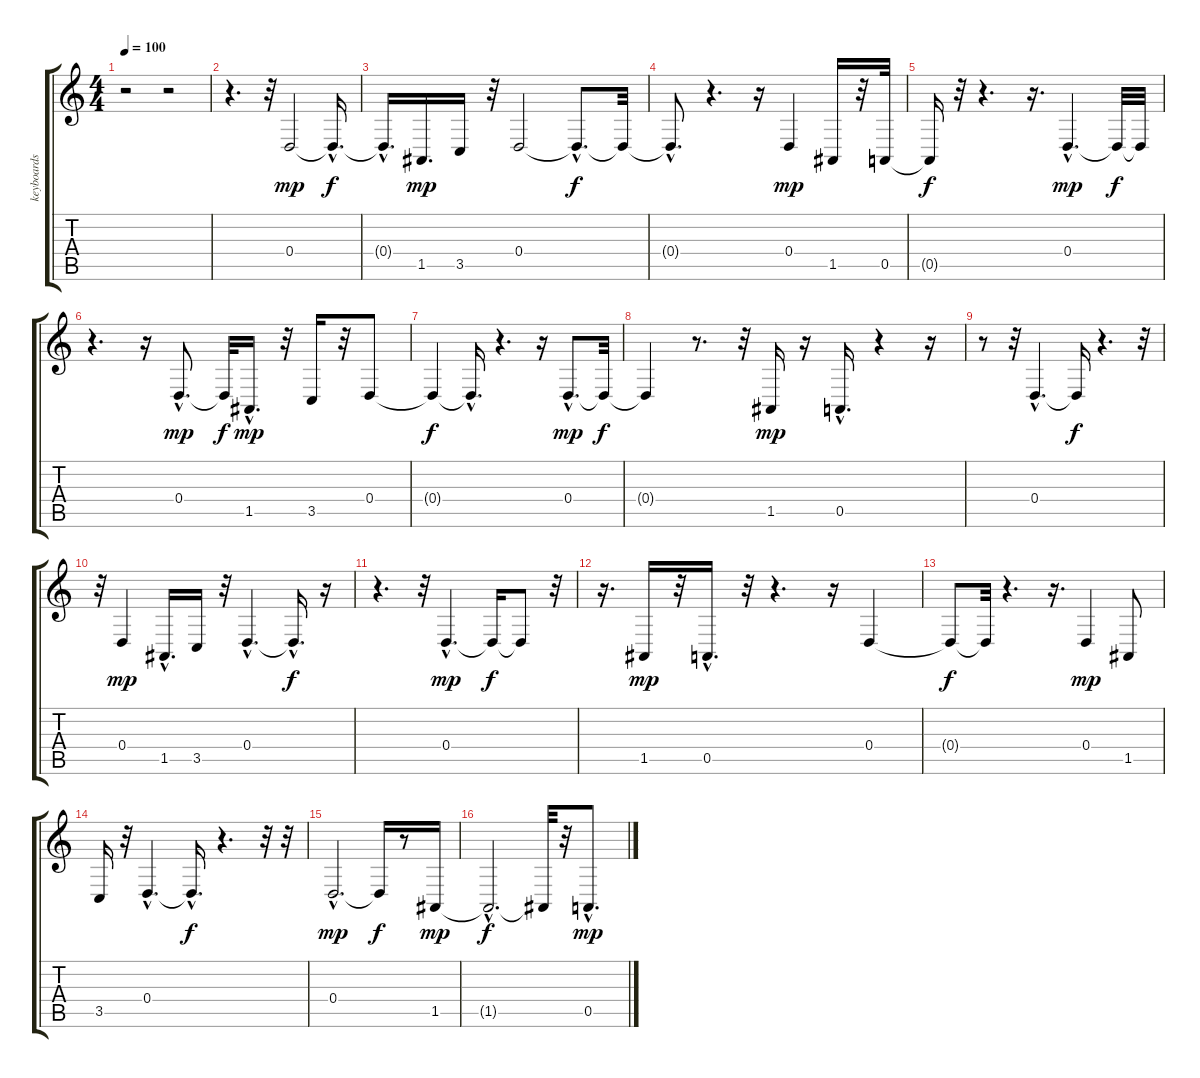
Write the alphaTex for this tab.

\track ("keyboards" "keyboards") {instrument synthstrings1}
\staff {score tabs}
\tuning (E4 B3 G3 D3 A2 E2) {hide}
\ts (4 4)
\tempo 100
\clef g2
\ks c
r.2{dy f} r.2 |
r.4{d} r.32 0.4.2{dy mp} 0.4{hac t}.16{d dy f} |
0.4{hac t}.16{d} 1.5.16{d dy mp} 3.5.16 r.32 0.4.2 0.4{hac t}.8{d dy f} 0.4{t}.32 |
0.4{hac t}.8{d} r.4{d} r.16 0.4.4{dy mp} 1.5.16 r.32 0.5.32 |
0.5{t}.16{dy f} r.32 r.4{d} r.16{d} 0.4{hac}.4{d dy mp} 0.4{t}.32{dy f} 0.4{t}.32 |
r.4{d} r.16 0.4{hac}.8{d dy mp} 0.4{t}.32{dy f} 1.5{hac}.16{d dy mp} r.32 3.5.16 r.32 0.4.8 |
0.4{t}.4{dy f} 0.4{hac t}.16{d} r.4{d} r.16 0.4{hac}.8{d dy mp} 0.4{t}.32{dy f} |
0.4{t}.4 r.8{d} r.32 1.5.16{dy mp} r.16 0.5{hac}.16{d} r.4 r.16 |
r.8 r.32 0.4{hac}.4{d} 0.4{t}.16{dy f} r.4{d} r.32 |
r.32 0.4.4{dy mp} 1.5{hac}.16{d} 3.5.16 r.32 0.4{hac}.4{d} 0.4{hac t}.16{d dy f} r.16 |
r.4{d} r.32 0.4{hac}.4{d dy mp} 0.4{t}.16{dy f} 0.4{t}.8 r.32 |
r.16{d} 1.5.16{dy mp} r.32 0.5{hac}.16{d} r.32 r.4{d} r.16 0.4.4 |
0.4{t}.8{dy f} 0.4{t}.32 r.4{d} r.16{d} 0.4.4{dy mp} 1.5.8 |
3.5.16 r.32 0.4{hac}.4{d} 0.4{hac t}.16{d dy f} r.4{d} r.32 r.32 |
0.4{hac}.2{d dy mp} 0.4{t}.16{dy f} r.8 1.5.16{dy mp} |
1.5{hac t}.2{d dy f} 1.5{t}.32 r.32 0.5{hac}.8{d dy mp}
